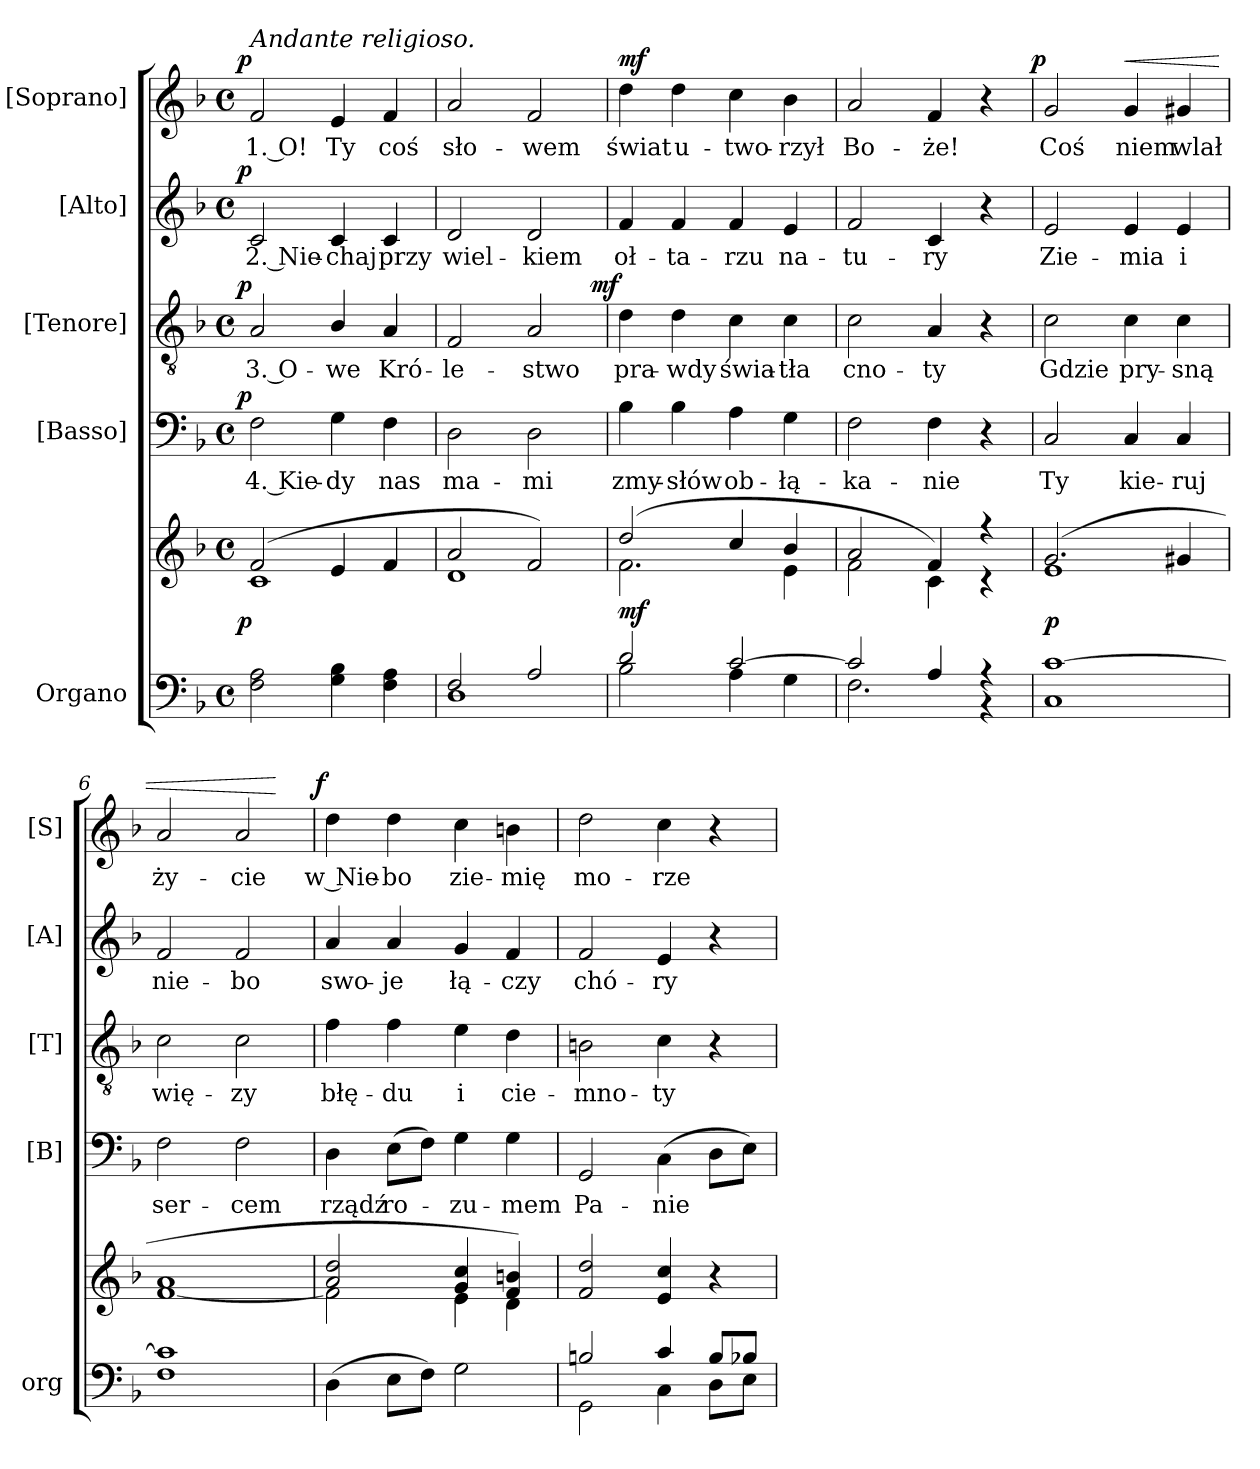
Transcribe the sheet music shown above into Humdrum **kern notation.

**kern	**kern	**dynam	**kern	**text	**dynam	**kern	**text	**dynam	**kern	**text	**dynam	**kern	**text	**dynam
*part5	*part5	*part5	*part4	*part4	*part4	*part3	*part3	*part3	*part2	*part2	*part2	*part1	*part1	*part1
*staff6	*staff5	*staff5/6	*staff4	*staff4	*staff4	*staff3	*staff3	*staff3	*staff2	*staff2	*staff2	*staff1	*staff1	*staff1
*I"Organo	*	*	*I"[Basso]	*	*	*I"[Tenore]	*	*	*I"[Alto]	*	*	*I"[Soprano]	*	*
*I'org	*	*	*I'[B]	*	*	*I'[T]	*	*	*I'[A]	*	*	*I'[S]	*	*
*clefF4	*clefG2	*	*clefF4	*	*	*clefGv2	*	*	*clefG2	*	*	*clefG2	*	*
*k[b-]	*k[b-]	*	*k[b-]	*	*	*k[b-]	*	*	*k[b-]	*	*	*k[b-]	*	*
*M4/4	*M4/4	*	*M4/4	*	*	*M4/4	*	*	*M4/4	*	*	*M4/4	*	*
*met(c)	*met(c)	*	*met(c)	*	*	*met(c)	*	*	*met(c)	*	*	*met(c)	*	*
=1	=1	=1	=1	=1	=1	=1	=1	=1	=1	=1	=1	=1	=1	=1
*	*^	*	*	*	*	*	*	*	*	*	*	*	*	*
!	!	!	!	!	!	!	!	!	!	!	!	!	!LO:TX:a:i:t=Andante religioso.	!	!
!	!	!	!LO:DY:rj	!	!	!LO:DY:b:rj	!	!	!LO:DY:b:rj	!	!	!LO:DY:b:rj	!	!	!LO:DY:b:rj
2F\ 2A\	(>2f/	1c	p	2F\	4. Kie-	p	2A/	3. O-	p	2c/	2. Nie-	p	2f/	1. O!	p
4G\ 4B-\	4e/	.	.	4G\	-dy	.	4B-/	-we	.	4c/	-chaj	.	4e/	Ty	.
4F\ 4A\	4f/	.	.	4F\	nas	.	4A/	Kró-	.	4c/	przy	.	4f/	coś	.
=2	=2	=2	=2	=2	=2	=2	=2	=2	=2	=2	=2	=2	=2	=2	=2
*^	*	*	*	*	*	*	*	*	*	*	*	*	*	*	*
2F/	1D	2a/	1d	.	2D\	ma-	.	2F/	-le-	.	2d/	wiel-	.	2a/	sło-	.
2A/	.	2f/)	.	.	2D\	-mi	.	2A/	-stwo	.	2d/	-kiem	.	2f/	-wem	.
=3	=3	=3	=3	=3	=3	=3	=3	=3	=3	=3	=3	=3	=3	=3	=3	=3
!	!	!	!	!	!	!	!	!	!	!LO:DY:a:rj	!	!	!	!	!	!LO:DY:b
2d/	2B-\	(>2dd/	2.f\	mf	4B-\	zmy-	.	4d\	pra-	mf	4f/	oł-	.	4dd\	świat	mf
.	.	.	.	.	4B-\	-słów	.	4d\	-wdy	.	4f/	-ta-	.	4dd\	u-	.
[2c/	4A\	4cc/	.	.	4A\	ob-	.	4c\	świa-	.	4f/	-rzu	.	4cc\	-two-	.
.	4G\	4b-/	4e\	.	4G\	-łą-	.	4c\	-tła	.	4e/	na-	.	4b-\	-rzył	.
=4	=4	=4	=4	=4	=4	=4	=4	=4	=4	=4	=4	=4	=4	=4	=4	=4
2c/]	2.F\	2a/	2f\	.	2F\	-ka-	.	2c\	cno-	.	2f/	-tu-	.	2a/	Bo-	.
4A/	.	4f/)	4c\	.	4F\	-nie	.	4A/	-ty	.	4c/	-ry	.	4f/	-że!	.
4rA	4rBB	4r	4rc	.	4r	.	.	4r	.	.	4r	.	.	4r	.	.
=5	=5	=5	=5	=5	=5	=5	=5	=5	=5	=5	=5	=5	=5	=5	=5	=5
!	!	!	!	!	!	!	!	!	!	!	!	!	!	!	!	!LO:DY:a:rj
*v	*v	*	*	*	*	*	*	*	*	*	*	*	*	*	*	*
1C [1c	(>2.g/	1e	p	2C/	Ty	.	2c\	Gdzie	.	2e/	Zie-	.	2g/	Coś	p
!	!	!	!	!	!	!	!	!	!	!	!	!	!	!	!LO:HP:a
.	.	.	.	4C/	kie-	.	4c\	pry-	.	4e/	-mia	.	4g/	niem	<
.	4g#X/	.	.	4C/	-ruj	.	4c\	-sną	.	4e/	i	.	4g#X/	wlał	.
=6	=6	=6	=6	=6	=6	=6	=6	=6	=6	=6	=6	=6	=6	=6	=6
1F 1c]	1a	[1f	.	2F\	ser-	.	2c\	wię-	.	2f/	nie-	.	2a/	ży-	.
.	.	.	.	2F\	-cem	.	2c\	-zy	.	2f/	-bo	.	2a/	-cie	.
*	*v	*v	*	*	*	*	*	*	*	*	*	*	*	*	*
.	.	.	.	.	.	.	.	.	.	.	.	.	.	[
=7	=7	=7	=7	=7	=7	=7	=7	=7	=7	=7	=7	=7	=7	=7
*	*^	*	*	*	*	*	*	*	*	*	*	*	*	*
!	!	!	!	!	!	!	!	!	!	!	!	!	!	!	!LO:DY:a:rj
(>4D\	2a/ 2dd/	2f\]	.	4D\	rządź	.	4f\	błę-	.	4a/	swo-	.	4dd\	w Nie-	f
8E\L	.	.	.	(>8E\L	ro-	.	4f\	-du	.	4a/	-je	.	4dd\	-bo	.
8F\J)	.	.	.	8F\J)	.	.	.	.	.	.	.	.	.	.	.
2G\	4g/ 4cc/	4e\	.	4G\	-zu-	.	4e\	i	.	4g/	łą-	.	4cc\	zie-	.
.	4f/ 4bn/)	4d\	.	4G\	-mem	.	4d\	cie-	.	4f/	-czy	.	4bn\	-mię	.
*	*v	*v	*	*	*	*	*	*	*	*	*	*	*	*	*
=8	=8	=8	=8	=8	=8	=8	=8	=8	=8	=8	=8	=8	=8	=8
*^	*	*	*	*	*	*	*	*	*	*	*	*	*	*
2Bn/	2GG\	2f/ 2dd/	.	2GG/	Pa-	.	2Bn\	mno-	.	2f/	chó-	.	2dd\	mo-	.
4c/	4C\	4e/ 4cc/	.	(>4C\	-nie	.	4c\	-ty	.	4e/	-ry	.	4cc\	-rze	.
8B/L	8D\L	4r	.	8D\L	.	.	4r	.	.	4r	.	.	4r	.	.
8B-X/J	8E\J	.	.	8E\J)	.	.	.	.	.	.	.	.	.	.	.
*v	*v	*	*	*	*	*	*	*	*	*	*	*	*	*	*
=	=	=	=	=	=	=	=	=	=	=	=	=	=	=
*-	*-	*-	*-	*-	*-	*-	*-	*-	*-	*-	*-	*-	*-	*-
